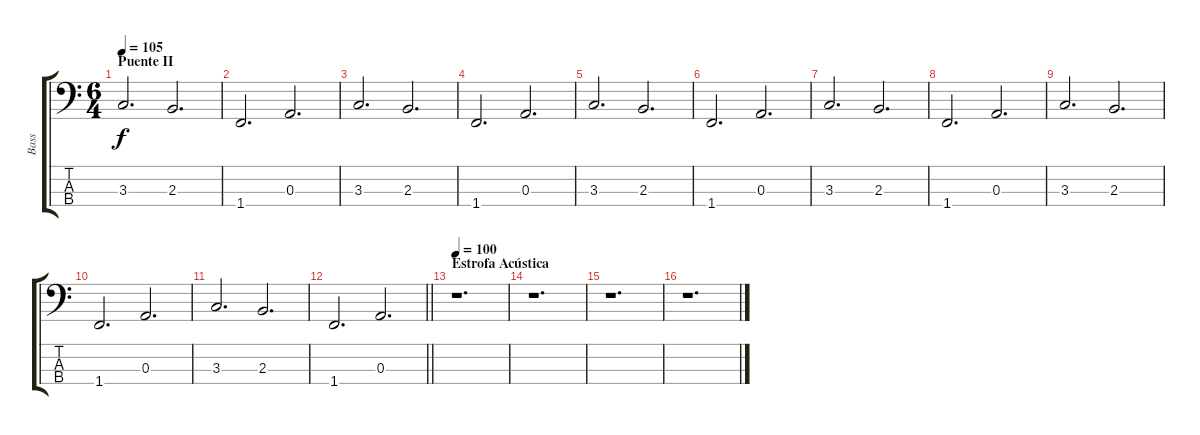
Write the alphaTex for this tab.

\track ("Bass" "Bass") {instrument electricbasspick}
\staff {score tabs}
\tuning (G2 D2 A1 E1) {hide}
\ts (6 4)
\section ("" "Puente II")
\tempo 105
\clef f4
\ks c
3.3.2{d dy f} 2.3.2{d} |
1.4.2{d} 0.3.2{d} |
3.3.2{d} 2.3.2{d} |
1.4.2{d} 0.3.2{d} |
3.3.2{d} 2.3.2{d} |
1.4.2{d} 0.3.2{d} |
3.3.2{d} 2.3.2{d} |
1.4.2{d} 0.3.2{d} |
3.3.2{d} 2.3.2{d} |
1.4.2{d} 0.3.2{d} |
3.3.2{d} 2.3.2{d} |
\barLineRight lightlight
1.4.2{d} 0.3.2{d} |
\section ("" "Estrofa Acústica")
\tempo 100
r.1{d} |
r.1{d} |
r.1{d} |
r.1{d}
